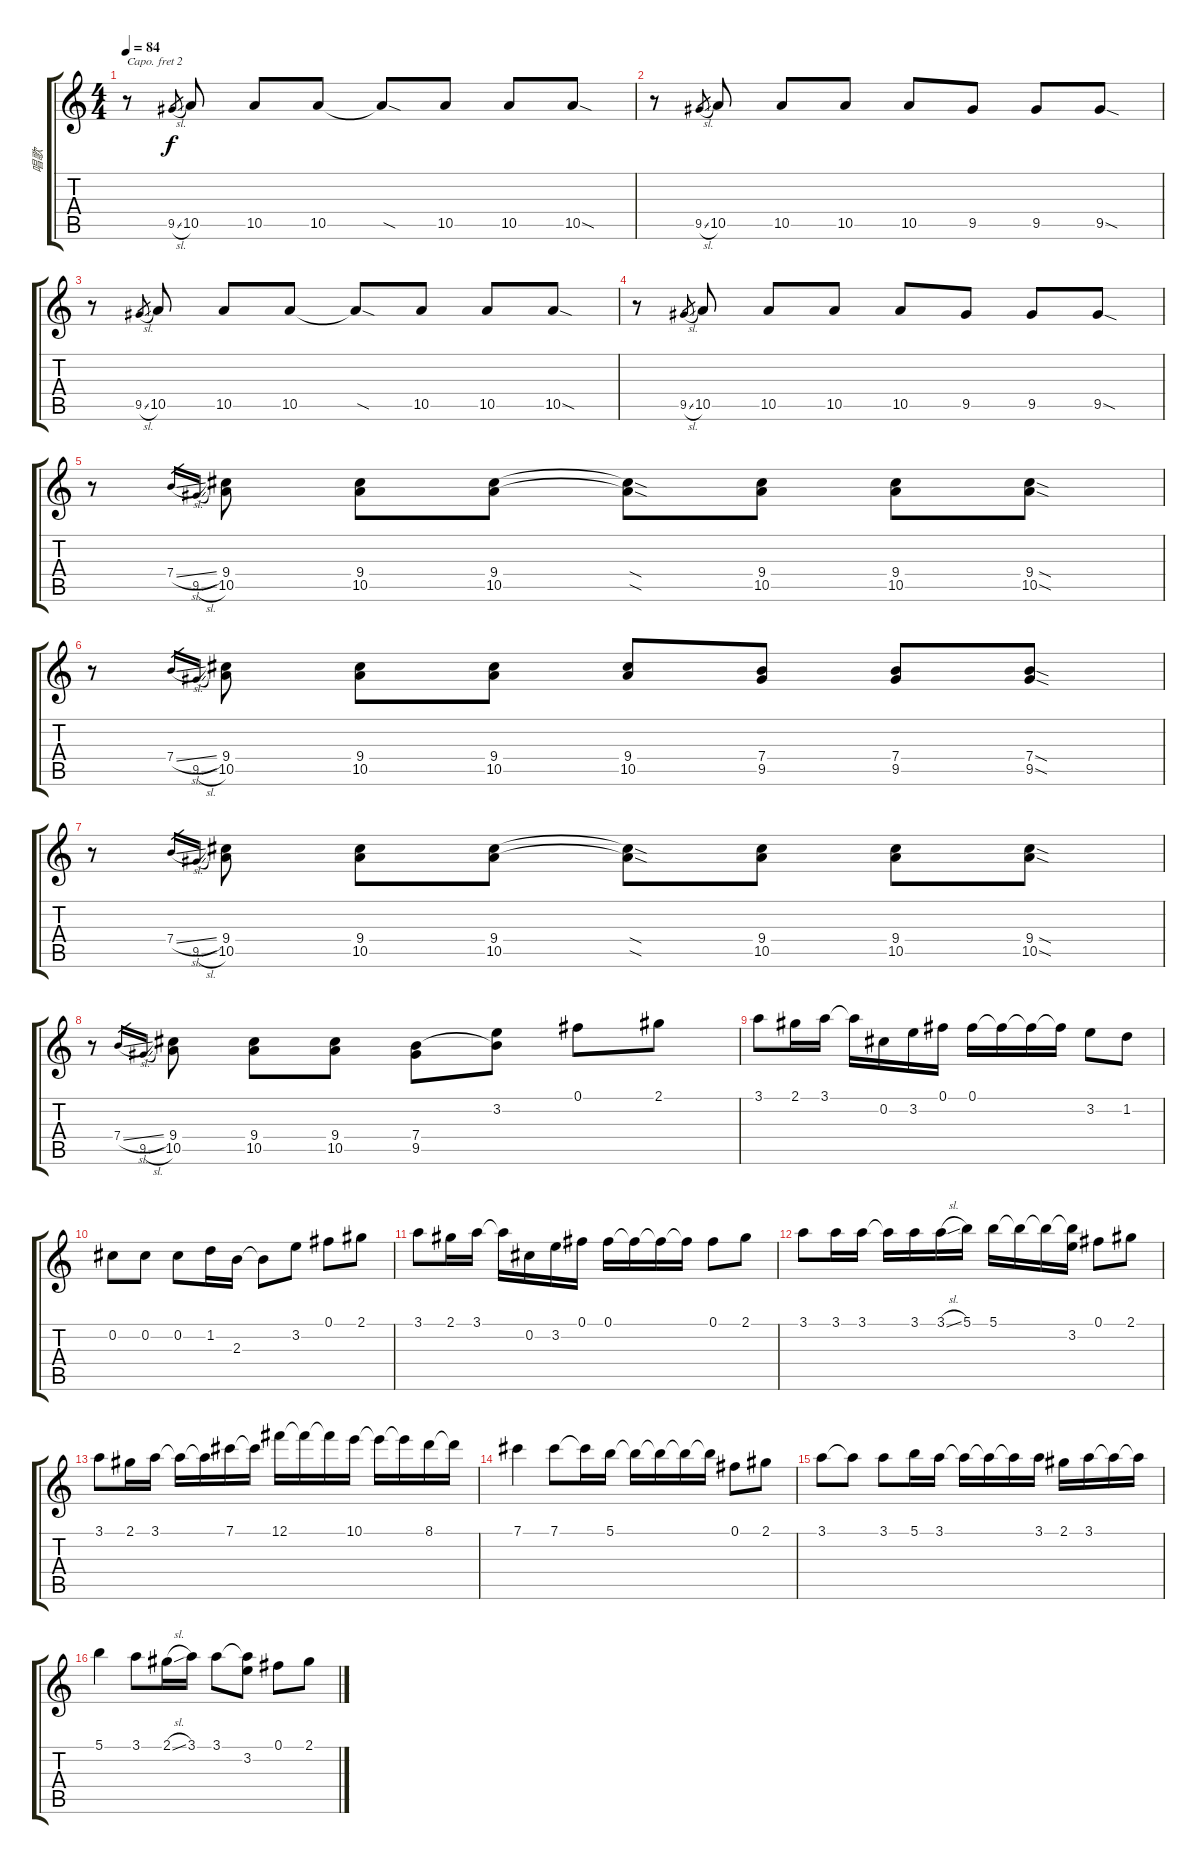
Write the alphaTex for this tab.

\track ("唱歌" "唱歌") {instrument acousticguitarsteel}
\staff {score tabs}
\capo 2
\tuning (E4 B3 G3 D3 A2 E2) {hide}
\ts (4 4)
\tempo 84
\clef g2
\ks c
r.8{dy f} 9.5{sl}.8{gr} 10.5.8 10.5.8 10.5.8 10.5{sod t}.8 10.5.8 10.5.8 10.5{sod}.8 |
r.8 9.5{sl}.8{gr} 10.5.8 10.5.8 10.5.8 10.5.8 9.5.8 9.5.8 9.5{sod}.8 |
r.8 9.5{sl}.8{gr} 10.5.8 10.5.8 10.5.8 10.5{sod t}.8 10.5.8 10.5.8 10.5{sod}.8 |
r.8 9.5{sl}.8{gr} 10.5.8 10.5.8 10.5.8 10.5.8 9.5.8 9.5.8 9.5{sod}.8 |
r.8 7.4{sl}.16{gr} 9.5{sl}.16{gr} (9.4 10.5).8 (9.4 10.5).8 (9.4 10.5).8 (9.4{sod t} 10.5{sod t}).8 (9.4 10.5).8 (9.4 10.5).8 (9.4{sod} 10.5{sod}).8 |
r.8 7.4{sl}.16{gr} 9.5{sl}.16{gr} (9.4 10.5).8 (9.4 10.5).8 (9.4 10.5).8 (9.4 10.5).8 (7.4 9.5).8 (7.4 9.5).8 (7.4{sod} 9.5{sod}).8 |
r.8 7.4{sl}.16{gr} 9.5{sl}.16{gr} (9.4 10.5).8 (9.4 10.5).8 (9.4 10.5).8 (9.4{sod t} 10.5{sod t}).8 (9.4 10.5).8 (9.4 10.5).8 (9.4{sod} 10.5{sod}).8 |
r.8 7.4{sl}.16{gr} 9.5{sl}.16{gr} (9.4 10.5).8 (9.4 10.5).8 (9.4 10.5).8 (7.4 9.5).8 (3.2 7.4{t}).8 0.1.8 2.1.8 |
3.1.8 2.1.16 3.1.16 3.1{t}.16 0.2.16 3.2.16 0.1.16 0.1.16 0.1{t}.16 0.1{t}.16 0.1{t}.16 3.2.8 1.2.8 |
0.2.8 0.2.8 0.2.8 1.2.16 2.3.16 2.3{t}.8 3.2.8 0.1.8 2.1.8 |
3.1.8 2.1.16 3.1.16 3.1{t}.16 0.2.16 3.2.16 0.1.16 0.1.16 0.1{t}.16 0.1{t}.16 0.1{t}.16 0.1.8 2.1.8 |
3.1.8 3.1.16 3.1.16 3.1{t}.16 3.1.16 3.1{sl}.16 5.1.16 5.1.16 5.1{t}.16 5.1{t}.16 (5.1{t} 3.2).16 0.1.8 2.1.8 |
3.1.8 2.1.16 3.1.16 3.1{t}.16 3.1{t}.16 7.1.16 7.1{t}.16 12.1.16 12.1{t}.16 12.1{t}.16 10.1.16 10.1{t}.16 10.1{t}.16 8.1.16 8.1{t}.16 |
7.1.4 7.1.8 7.1{t}.16 5.1.16 5.1{t}.16 5.1{t}.16 5.1{t}.16 5.1{t}.16 0.1.8 2.1.8 |
3.1.8 3.1{t}.8 3.1.8 5.1.16 3.1.16 3.1{t}.16 3.1{t}.16 3.1{t}.16 3.1.16 2.1.16 3.1.16 3.1{t}.16 3.1{t}.16 |
5.1.4 3.1.8 2.1{sl}.16 3.1.16 3.1.8 (3.1{t} 3.2).8 0.1.8 2.1.8
